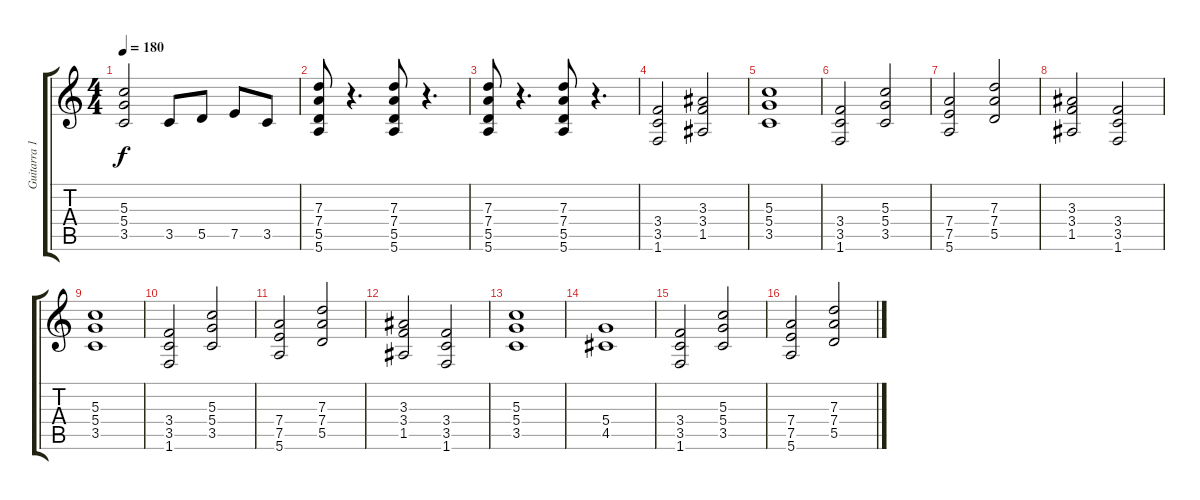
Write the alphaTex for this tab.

\track ("Guitarra 1" "Guitarra 1") {instrument distortionguitar}
\staff {score tabs}
\tuning (E4 B3 G3 D3 A2 E2) {hide}
\ts (4 4)
\tempo 180
\clef g2
\ks c
(5.3 5.4 3.5).2{dy f} 3.5.8 5.5.8 7.5.8 3.5.8 |
(7.3 7.4 5.5 5.6).8 r.4{d} (7.3 7.4 5.5 5.6).8 r.4{d} |
(7.3 7.4 5.5 5.6).8 r.4{d} (7.3 7.4 5.5 5.6).8 r.4{d} |
(3.4 3.5 1.6).2 (3.3 3.4 1.5).2 |
(5.3 5.4 3.5).1 |
(3.4 3.5 1.6).2 (5.3 5.4 3.5).2 |
(7.4 7.5 5.6).2 (7.3 7.4 5.5).2 |
(3.3 3.4 1.5).2 (3.4 3.5 1.6).2 |
(5.3 5.4 3.5).1 |
(3.4 3.5 1.6).2 (5.3 5.4 3.5).2 |
(7.4 7.5 5.6).2 (7.3 7.4 5.5).2 |
(3.3 3.4 1.5).2 (3.4 3.5 1.6).2 |
(5.3 5.4 3.5).1 |
(5.4 4.5).1 |
(3.4 3.5 1.6).2 (5.3 5.4 3.5).2 |
(7.4 7.5 5.6).2 (7.3 7.4 5.5).2
